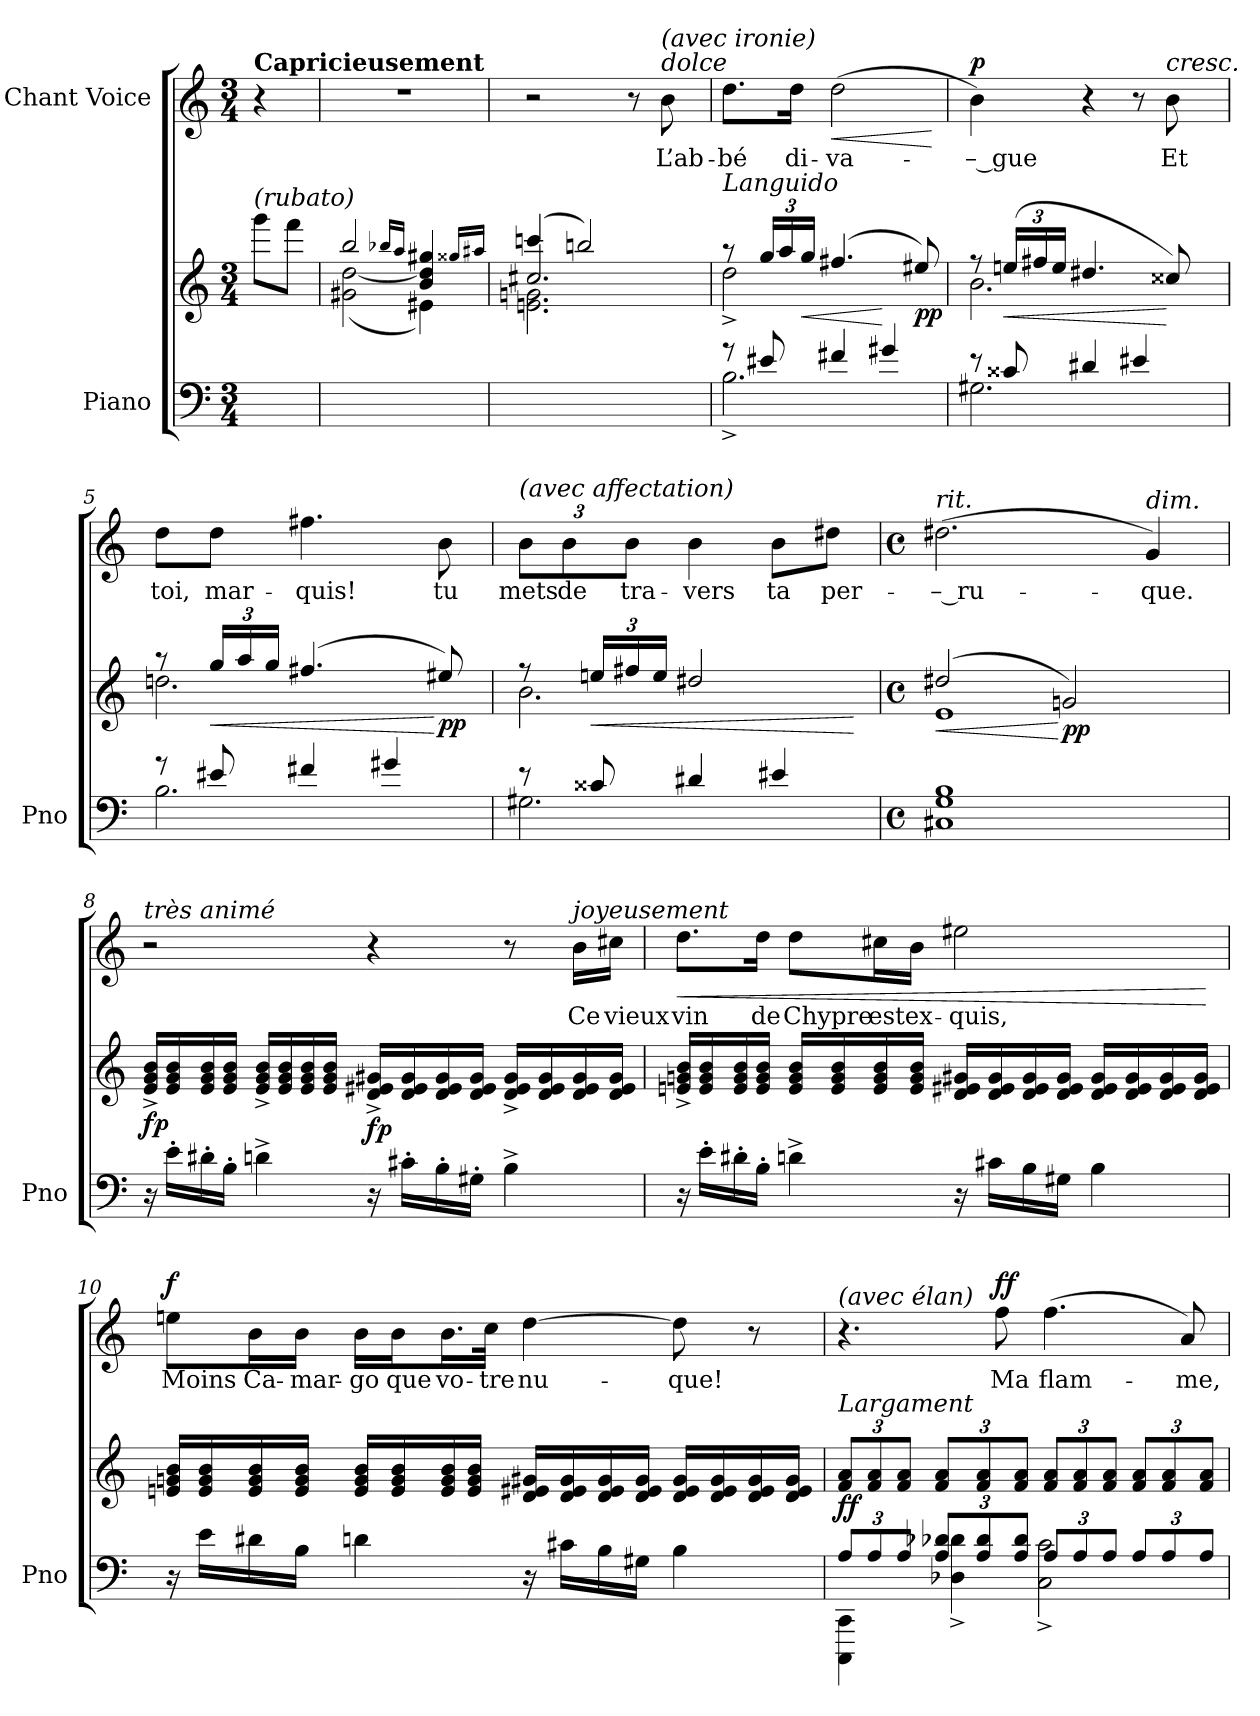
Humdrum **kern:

**kern	**kern	**dynam	**kern	**text	**dynam
*part2	*part2	*part2	*part1	*part1	*part1
*staff3	*staff2	*staff2/3	*staff1	*staff1	*staff1
*I"Piano	*	*	*I"Chant Voice	*	*
*I'Pno	*	*	*	*	*
*clefF4	*clefG2	*	*clefG2	*	*
*k[]	*k[]	*	*k[]	*	*
*M3/4	*M3/4	*	*M3/4	*	*
=	=	=	=	=	=
!	!	!	!LO:TX:a:B:t=Capricieusement	!	!
!	!LO:TX:i:t=(rubato)	!	!	!	!
4ryy	8ggg\L	.	4r	.	.
.	8fff\J	.	.	.	.
=1	=1	=1	=1	=1	=1
*	*^	*	*	*	*
2.ryy	2bb/	(<2g#X\ [<2dd\	.	2.r	.	.
.	16qbb-X/LL	.	.	.	.	.
.	16qaa/JJ	.	.	.	.	.
.	4b/ 4dd/] 4gg#X/	4e#X\)	.	.	.	.
*	*v	*v	*	*	*	*
.	16qgg##X/LL	.	.	.	.
.	16qaa#X/JJ	.	.	.	.
=2	=2	=2	=2	=2	=2
*	*^	*	*	*	*
*	*	*^	*	*	*	*
2.ryy	(>4cccn/	2.cc#X/	2.en\ 2.gn\	.	2r	.	.
.	2bbn/)	.	.	.	.	.	.
.	.	.	.	.	8r	.	.
!	!	!	!	!	!LO:TX:i:t=dolce	!	!
!	!	!	!	!	!LO:TX:i:t=(avec ironie)	!	!
.	.	.	.	.	8b\	L’ab-	.
*	*	*v	*v	*	*	*	*
=3	=3	=3	=3	=3	=3	=3
*^	*	*	*	*	*	*
!	!	!LO:TX:i:t=Languido	!	!	!	!	!
8r	2.B^\	8r	2dd^\	.	8.dd\L	-bé	.
*	*	*Xbrackettup	*	*	*	*	*
8e#X/	.	24gg/LL	.	.	.	.	.
.	.	24aa/	.	.	.	.	.
.	.	.	.	.	16dd\Jk	di-	.
!	!	!	!	!LO:HP:b	!	!	!
.	.	24gg/JJ	.	<	.	.	.
!	!	!	!	!	!	!	!LO:HP:b
4f#X/	.	(4.ff#X/	.	.	(2dd\	-va-	<
4g#X/	.	.	4ryy	[	.	.	.
!	!	!	!	!LO:DY:b	!	!	!
.	.	8ee#X/)	.	pp	.	.	.
*v	*v	*	*	*	*	*	*
*	*v	*v	*	*	*	*
.	.	.	.	.	[
=4	=4	=4	=4	=4	=4
*^	*^	*	*	*	*
!	!	!	!	!	!	!	!LO:DY:a
8r	2.G#X\	8r	2.b\	.	4b!\)	-– gue	p
!	!	!	!	!LO:HP:b	!	!	!
8c##X/	.	(24een/LL	.	<	.	.	.
.	.	24ff#X/	.	.	.	.	.
.	.	24ee/JJ	.	.	.	.	.
4d#X/	.	4.dd#X/	.	.	4r	.	.
4e#X/	.	.	.	.	8r	.	.
!	!	!	!	!	!LO:TX:a:i:t=cresc.	!	!
.	.	8cc##X/)	.	[	8b\	Et	.
=5	=5	=5	=5	=5	=5	=5	=5
8r	2.B\	8r	2.ddn\	.	8dd\L	toi,	.
!	!	!	!	!LO:HP:b	!	!	!
8e#X/	.	24gg/LL	.	<	8dd\J	mar-	.
.	.	24aa/	.	.	.	.	.
.	.	24gg/JJ	.	.	.	.	.
4f#X/	.	(4.ff#X/	.	.	4.ff#X\	-quis!	.
4g#X/	.	.	.	.	.	.	.
!	!	!	!	!LO:DY:n=1:b	!	!	!
.	.	8ee#X/)	.	[ pp	8b\	tu	.
=6	=6	=6	=6	=6	=6	=6	=6
!	!	!	!	!	!LO:TX:i:t=(avec affectation)	!	!
8r	2.G#X\	8r	2.b\	.	12b\L	mets	.
.	.	.	.	.	12b\	de	.
!	!	!	!	!LO:HP:b	!	!	!
8c##X/	.	24een/LL	.	<	.	.	.
.	.	24ff#X/	.	.	12b\J	tra-	.
.	.	24ee/JJ	.	.	.	.	.
4d#X/	.	2dd#X/	.	.	4b\	-vers	.
4e#X/	.	.	.	.	8b\L	ta	.
.	.	.	.	.	8dd#X\J	per-	.
*v	*v	*	*	*	*	*	*
*	*v	*v	*	*	*	*
.	.	[	.	.	.
=7	=7	=7	=7	=7	=7
*M4/4	*M4/4	*	*M4/4	*	*
*met(c)	*met(c)	*	*met(c)	*	*
!	!	!	!LO:TX:i:t=rit.	!	!
!	!LO:TX:i:t=rit.	!	!	!	!
!	!	!LO:HP:b	!	!	!
*	*^	*	*	*	*
1C#X 1G 1B	(2dd#X/	1e	<	(2.dd#X\	-– ru-	.
!	!	!	!LO:DY:n=1:b	!	!	!
.	2gni/)	.	[ pp	.	.	.
!	!	!	!	!LO:TX:a:i:t=dim.	!	!
.	.	.	.	4g!/)	-que.	.
*	*v	*v	*	*	*	*
=8	=8	=8	=8	=8	=8
!	!	!	!LO:TX:i:t=très animé	!	!
!	!	!LO:DY:b	!	!	!
16r	16e/^> 16g/^> 16b/^>LL	fp	2r	.	.
16e'>\LL	16e/ 16g/ 16b/	.	.	.	.
16d#X'>\	16e/ 16g/ 16b/	.	.	.	.
16B'>\JJ	16e/ 16g/ 16b/JJ	.	.	.	.
4dn^>\	16e/^> 16g/^> 16b/^>LL	.	.	.	.
.	16e/ 16g/ 16b/	.	.	.	.
.	16e/ 16g/ 16b/	.	.	.	.
.	16e/ 16g/ 16b/JJ	.	.	.	.
!	!	!LO:DY:b	!	!	!
16r	16d/^> 16e#X/^> 16g#X/^>LL	fp	4r	.	.
16c#X'>\LL	16d/ 16e#/ 16g#/	.	.	.	.
16B'>\	16d/ 16e#/ 16g#/	.	.	.	.
16G#X'>\JJ	16d/ 16e#/ 16g#/JJ	.	.	.	.
4B^>\	16d/^> 16e#/^> 16g#/^>LL	.	8r	.	.
.	16d/ 16e#/ 16g#/	.	.	.	.
!	!	!	!LO:TX:i:t=joyeusement	!	!
.	16d/ 16e#/ 16g#/	.	16b\LL	Ce	.
.	16d/ 16e#/ 16g#/JJ	.	16cc#X\JJ	vieux	.
=9	=9	=9	=9	=9	=9
!	!	!	!	!	!LO:HP:b
16r	16en/^> 16gn/^> 16b/^>LL	.	8.dd\L	vin	<
16e'>\LL	16e/ 16g/ 16b/	.	.	.	.
16d#X'>\	16e/ 16g/ 16b/	.	.	.	.
16B'>\JJ	16e/ 16g/ 16b/JJ	.	16dd\Jk	de	.
4dn^>\	16e/ 16g/ 16b/LL	.	8dd\L	Chypre	.
.	16e/ 16g/ 16b/	.	.	.	.
.	16e/ 16g/ 16b/	.	16cc#X\L	est	.
.	16e/ 16g/ 16b/JJ	.	16b\JJ	ex-	.
16r	16d/ 16e#X/ 16g#X/LL	.	2ee#X\	-quis,	.
16c#X\LL	16d/ 16e#/ 16g#/	.	.	.	.
16B\	16d/ 16e#/ 16g#/	.	.	.	.
16G#X\JJ	16d/ 16e#/ 16g#/JJ	.	.	.	.
4B\	16d/ 16e#/ 16g#/LL	.	.	.	.
.	16d/ 16e#/ 16g#/	.	.	.	.
.	16d/ 16e#/ 16g#/	.	.	.	.
.	16d/ 16e#/ 16g#/JJ	.	.	.	.
.	.	.	.	.	[
=10	=10	=10	=10	=10	=10
!	!	!	!	!	!LO:DY:a
16r	16en/ 16gn/ 16b/LL	.	8een\L	Moins	f
16e\LL	16e/ 16g/ 16b/	.	.	.	.
16d#X\	16e/ 16g/ 16b/	.	16b\L	Ca-	.
16B\JJ	16e/ 16g/ 16b/JJ	.	16b\JJ	-mar-	.
4dn\	16e/ 16g/ 16b/LL	.	16b\LL	-go	.
.	16e/ 16g/ 16b/	.	16b\J	que	.
.	16e/ 16g/ 16b/	.	16.b\L	vo-	.
.	16e/ 16g/ 16b/JJ	.	.	.	.
.	.	.	32cc\JJk	-tre	.
16r	16d/ 16e#X/ 16g#X/LL	.	[4dd\	nu-	.
16c#X\LL	16d/ 16e#/ 16g#/	.	.	.	.
16B\	16d/ 16e#/ 16g#/	.	.	.	.
16G#X\JJ	16d/ 16e#/ 16g#/JJ	.	.	.	.
4B\	16d/ 16e#/ 16g#/LL	.	8dd!\]	-que!	.
.	16d/ 16e#/ 16g#/	.	.	.	.
.	16d/ 16e#/ 16g#/	.	8r	.	.
.	16d/ 16e#/ 16g#/JJ	.	.	.	.
=11	=11	=11	=11	=11	=11
*Xbrackettup	*	*	*	*	*
*^	*	*	*	*	*
!	!	!	!	!LO:TX:i:t=(avec élan)	!	!
!	!	!LO:TX:i:t=Largament	!	!	!	!
!	!	!	!LO:DY:b	!	!	!
12A/L	4CCC\ 4CC\	12f/ 12a/L	ff	4.r	.	.
12A/	.	12f/ 12a/	.	.	.	.
12A/J	.	12f/ 12a/J	.	.	.	.
12A/ 12d-X/L	4D-X\^> 4d-\^>	12f/ 12a/L	.	.	.	.
12A/ 12d-/	.	12f/ 12a/	.	.	.	.
!	!	!	!	!	!	!LO:DY:a
.	.	.	.	8ff\	Ma	ff
12A/ 12d-/J	.	12f/ 12a/J	.	.	.	.
12A/L	2C\^> 2c\^>	12f/ 12a/L	.	(4.ff\	flam-	.
12A/	.	12f/ 12a/	.	.	.	.
12A/J	.	12f/ 12a/J	.	.	.	.
12A/L	.	12f/ 12a/L	.	.	.	.
12A/	.	12f/ 12a/	.	.	.	.
.	.	.	.	8a/)	-me,	.
12A/J	.	12f/ 12a/J	.	.	.	.
*v	*v	*	*	*	*	*
=	=	=	=	=	=
*-	*-	*-	*-	*-	*-
